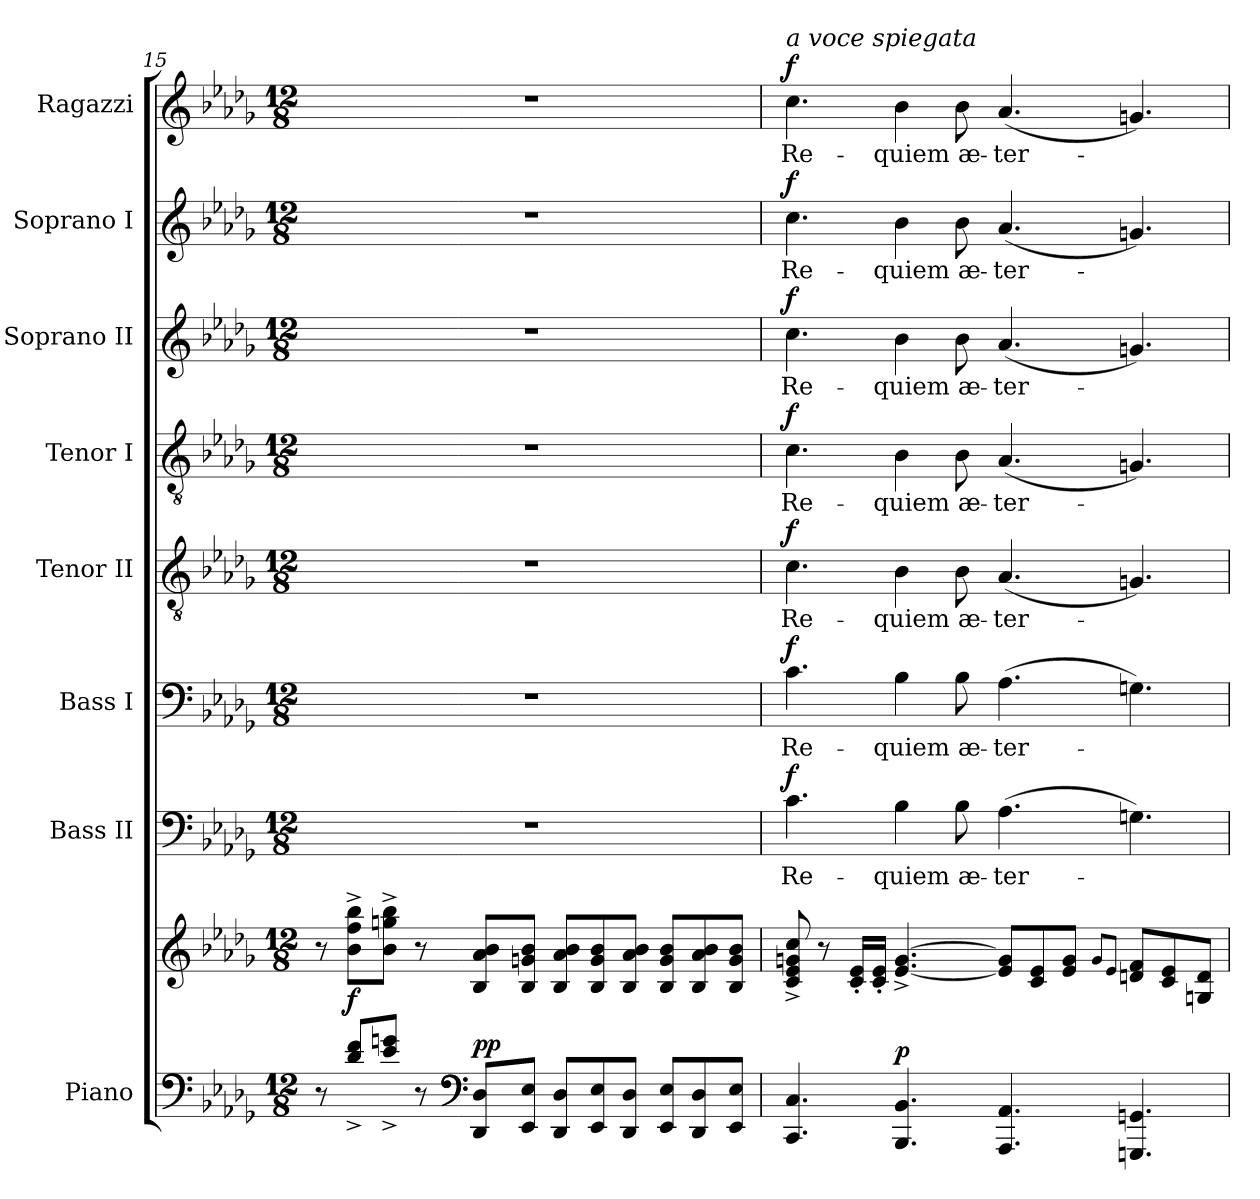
**kern	**kern	**dynam	**kern	**text	**dynam	**kern	**text	**dynam	**kern	**text	**dynam	**kern	**text	**dynam	**kern	**text	**dynam	**kern	**text	**dynam	**kern	**text	**dynam
*part8	*part8	*part8	*part7	*part7	*part7	*part6	*part6	*part6	*part5	*part5	*part5	*part4	*part4	*part4	*part3	*part3	*part3	*part2	*part2	*part2	*part1	*part1	*part1
*staff9	*staff8	*staff8/9	*staff7	*staff7	*staff7	*staff6	*staff6	*staff6	*staff5	*staff5	*staff5	*staff4	*staff4	*staff4	*staff3	*staff3	*staff3	*staff2	*staff2	*staff2	*staff1	*staff1	*staff1
*I"Piano	*	*	*I"Bass II	*	*	*I"Bass I	*	*	*I"Tenor II	*	*	*I"Tenor I	*	*	*I"Soprano II	*	*	*I"Soprano I	*	*	*I"Ragazzi	*	*
*I'Pno.	*	*	*I'B.II	*	*	*I'B.I	*	*	*I'T.II	*	*	*I'T.I	*	*	*I'S.II	*	*	*I'S.I	*	*	*I'Rzi.	*	*
*clefF4	*clefG2	*	*clefF4	*	*	*clefF4	*	*	*clefGv2	*	*	*clefGv2	*	*	*clefG2	*	*	*clefG2	*	*	*clefG2	*	*
*k[b-e-a-d-g-]	*k[b-e-a-d-g-]	*	*k[b-e-a-d-g-]	*	*	*k[b-e-a-d-g-]	*	*	*k[b-e-a-d-g-]	*	*	*k[b-e-a-d-g-]	*	*	*k[b-e-a-d-g-]	*	*	*k[b-e-a-d-g-]	*	*	*k[b-e-a-d-g-]	*	*
*M12/8	*M12/8	*	*M12/8	*	*	*M12/8	*	*	*M12/8	*	*	*M12/8	*	*	*M12/8	*	*	*M12/8	*	*	*M12/8	*	*
=15	=15	=15	=15	=15	=15	=15	=15	=15	=15	=15	=15	=15	=15	=15	=15	=15	=15	=15	=15	=15	=15	=15	=15
*^	*	*	*	*	*	*	*	*	*	*	*	*	*	*	*	*	*	*	*	*	*	*	*
2ryy	8r	8r	.	1.r	.	.	1.r	.	.	1.r	.	.	1.r	.	.	1.r	.	.	1.r	.	.	1.r	.	.
!	!	!	!LO:DY:a=2	!	!	!	!	!	!	!	!	!	!	!	!	!	!	!	!	!	!	!	!	!
.	8d-/^ 8f/^L	8b-\^ 8ff\^ 8bb-\^L	f	.	.	.	.	.	.	.	.	.	.	.	.	.	.	.	.	.	.	.	.	.
.	8e-/^ 8gn/^J	8b-\^ 8ggn\^ 8bb-\^J	.	.	.	.	.	.	.	.	.	.	.	.	.	.	.	.	.	.	.	.	.	.
.	8r	8r	.	.	.	.	.	.	.	.	.	.	.	.	.	.	.	.	.	.	.	.	.	.
*clefF4	*	*	*	*	*	*	*	*	*	*	*	*	*	*	*	*	*	*	*	*	*	*	*	*
!	!	!	!LO:DY:a=2	!	!	!	!	!	!	!	!	!	!	!	!	!	!	!	!	!	!	!	!	!
8DD-/ 8D-/L	1ryy	8B-/ 8a-/ 8b-/L	pp	.	.	.	.	.	.	.	.	.	.	.	.	.	.	.	.	.	.	.	.	.
8EE-/ 8E-/J	.	8B-/ 8gn/ 8b-/J	.	.	.	.	.	.	.	.	.	.	.	.	.	.	.	.	.	.	.	.	.	.
8DD-/ 8D-/L	.	8B-/ 8a-/ 8b-/L	.	.	.	.	.	.	.	.	.	.	.	.	.	.	.	.	.	.	.	.	.	.
8EE-/ 8E-/	.	8B-/ 8g/ 8b-/	.	.	.	.	.	.	.	.	.	.	.	.	.	.	.	.	.	.	.	.	.	.
8DD-/ 8D-/J	.	8B-/ 8a-/ 8b-/J	.	.	.	.	.	.	.	.	.	.	.	.	.	.	.	.	.	.	.	.	.	.
8EE-/ 8E-/L	.	8B-/ 8g/ 8b-/L	.	.	.	.	.	.	.	.	.	.	.	.	.	.	.	.	.	.	.	.	.	.
8DD-/ 8D-/	.	8B-/ 8a-/ 8b-/	.	.	.	.	.	.	.	.	.	.	.	.	.	.	.	.	.	.	.	.	.	.
8EE-/ 8E-/J	.	8B-/ 8g/ 8b-/J	.	.	.	.	.	.	.	.	.	.	.	.	.	.	.	.	.	.	.	.	.	.
*v	*v	*	*	*	*	*	*	*	*	*	*	*	*	*	*	*	*	*	*	*	*	*	*	*
!!LO:PB:g=z
=16	=16	=16	=16	=16	=16	=16	=16	=16	=16	=16	=16	=16	=16	=16	=16	=16	=16	=16	=16	=16	=16	=16	=16
!	!	!	!	!	!	!	!	!	!	!	!	!	!	!	!	!	!	!	!	!	!LO:TX:a:i:t=a voce spiegata	!	!
!	!	!	!	!LO:LY:b	!LO:DY:a	!	!LO:LY:b	!LO:DY:a	!	!LO:LY:b	!LO:DY:a	!	!LO:LY:b	!LO:DY:a	!	!LO:LY:b	!LO:DY:a	!	!LO:LY:b	!LO:DY:a	!	!LO:LY:b	!LO:DY:a
4.CC/ 4.C/	8c/^ 8e-/^ 8gn/^ 8cc/^	.	4.c\	Re-	f	4.c\	Re-	f	4.c\	Re-	f	4.c\	Re-	f	4.cc\	Re-	f	4.cc\	Re-	f	4.cc\	Re-	f
.	8r	.	.	.	.	.	.	.	.	.	.	.	.	.	.	.	.	.	.	.	.	.	.
.	16c/' 16e-/'LL	.	.	.	.	.	.	.	.	.	.	.	.	.	.	.	.	.	.	.	.	.	.
.	16c/' 16e-/'JJ	.	.	.	.	.	.	.	.	.	.	.	.	.	.	.	.	.	.	.	.	.	.
!	!	!LO:DY:a=2	!	!LO:LY:b	!	!	!LO:LY:b	!	!	!LO:LY:b	!	!	!LO:LY:b	!	!	!LO:LY:b	!	!	!LO:LY:b	!	!	!LO:LY:b	!
4.BBB-/ 4.BB-/	[4.e-/^ [4.g/^	p	4B-\	-quiem	.	4B-\	-quiem	.	4B-\	-quiem	.	4B-\	-quiem	.	4b-\	-quiem	.	4b-\	-quiem	.	4b-\	-quiem	.
!	!	!	!	!LO:LY:b	!	!	!LO:LY:b	!	!	!LO:LY:b	!	!	!LO:LY:b	!	!	!LO:LY:b	!	!	!LO:LY:b	!	!	!LO:LY:b	!
.	.	.	8B-\	æ-	.	8B-\	æ-	.	8B-\	æ-	.	8B-\	æ-	.	8b-\	æ-	.	8b-\	æ-	.	8b-\	æ-	.
!	!	!	!	!LO:LY:b	!	!	!LO:LY:b	!	!	!LO:LY:b	!	!	!LO:LY:b	!	!	!LO:LY:b	!	!	!LO:LY:b	!	!	!LO:LY:b	!
4.AAA-/ 4.AA-/	8e-/] 8g/]L	.	(>4.A-\	-ter-	.	(>4.A-\	-ter-	.	(<4.A-/	-ter-	.	(<4.A-/	-ter-	.	(<4.a-/	-ter-	.	(<4.a-/	-ter-	.	(<4.a-/	-ter-	.
.	8c/ 8e-/	.	.	.	.	.	.	.	.	.	.	.	.	.	.	.	.	.	.	.	.	.	.
.	8e-/ 8g/J	.	.	.	.	.	.	.	.	.	.	.	.	.	.	.	.	.	.	.	.	.	.
.	8qg/L	.	.	.	.	.	.	.	.	.	.	.	.	.	.	.	.	.	.	.	.	.	.
.	8qe-/J	.	.	.	.	.	.	.	.	.	.	.	.	.	.	.	.	.	.	.	.	.	.
4.GGGn/ 4.GGn/	8dn/ 8f/L	.	4.Gn\)	.	.	4.Gn\)	.	.	4.Gn/)	.	.	4.Gn/)	.	.	4.gn/)	.	.	4.gn/)	.	.	4.gn/)	.	.
.	8c/ 8e-/	.	.	.	.	.	.	.	.	.	.	.	.	.	.	.	.	.	.	.	.	.	.
.	8Gn/ 8d/J	.	.	.	.	.	.	.	.	.	.	.	.	.	.	.	.	.	.	.	.	.	.
=	=	=	=	=	=	=	=	=	=	=	=	=	=	=	=	=	=	=	=	=	=	=	=
*-	*-	*-	*-	*-	*-	*-	*-	*-	*-	*-	*-	*-	*-	*-	*-	*-	*-	*-	*-	*-	*-	*-	*-
